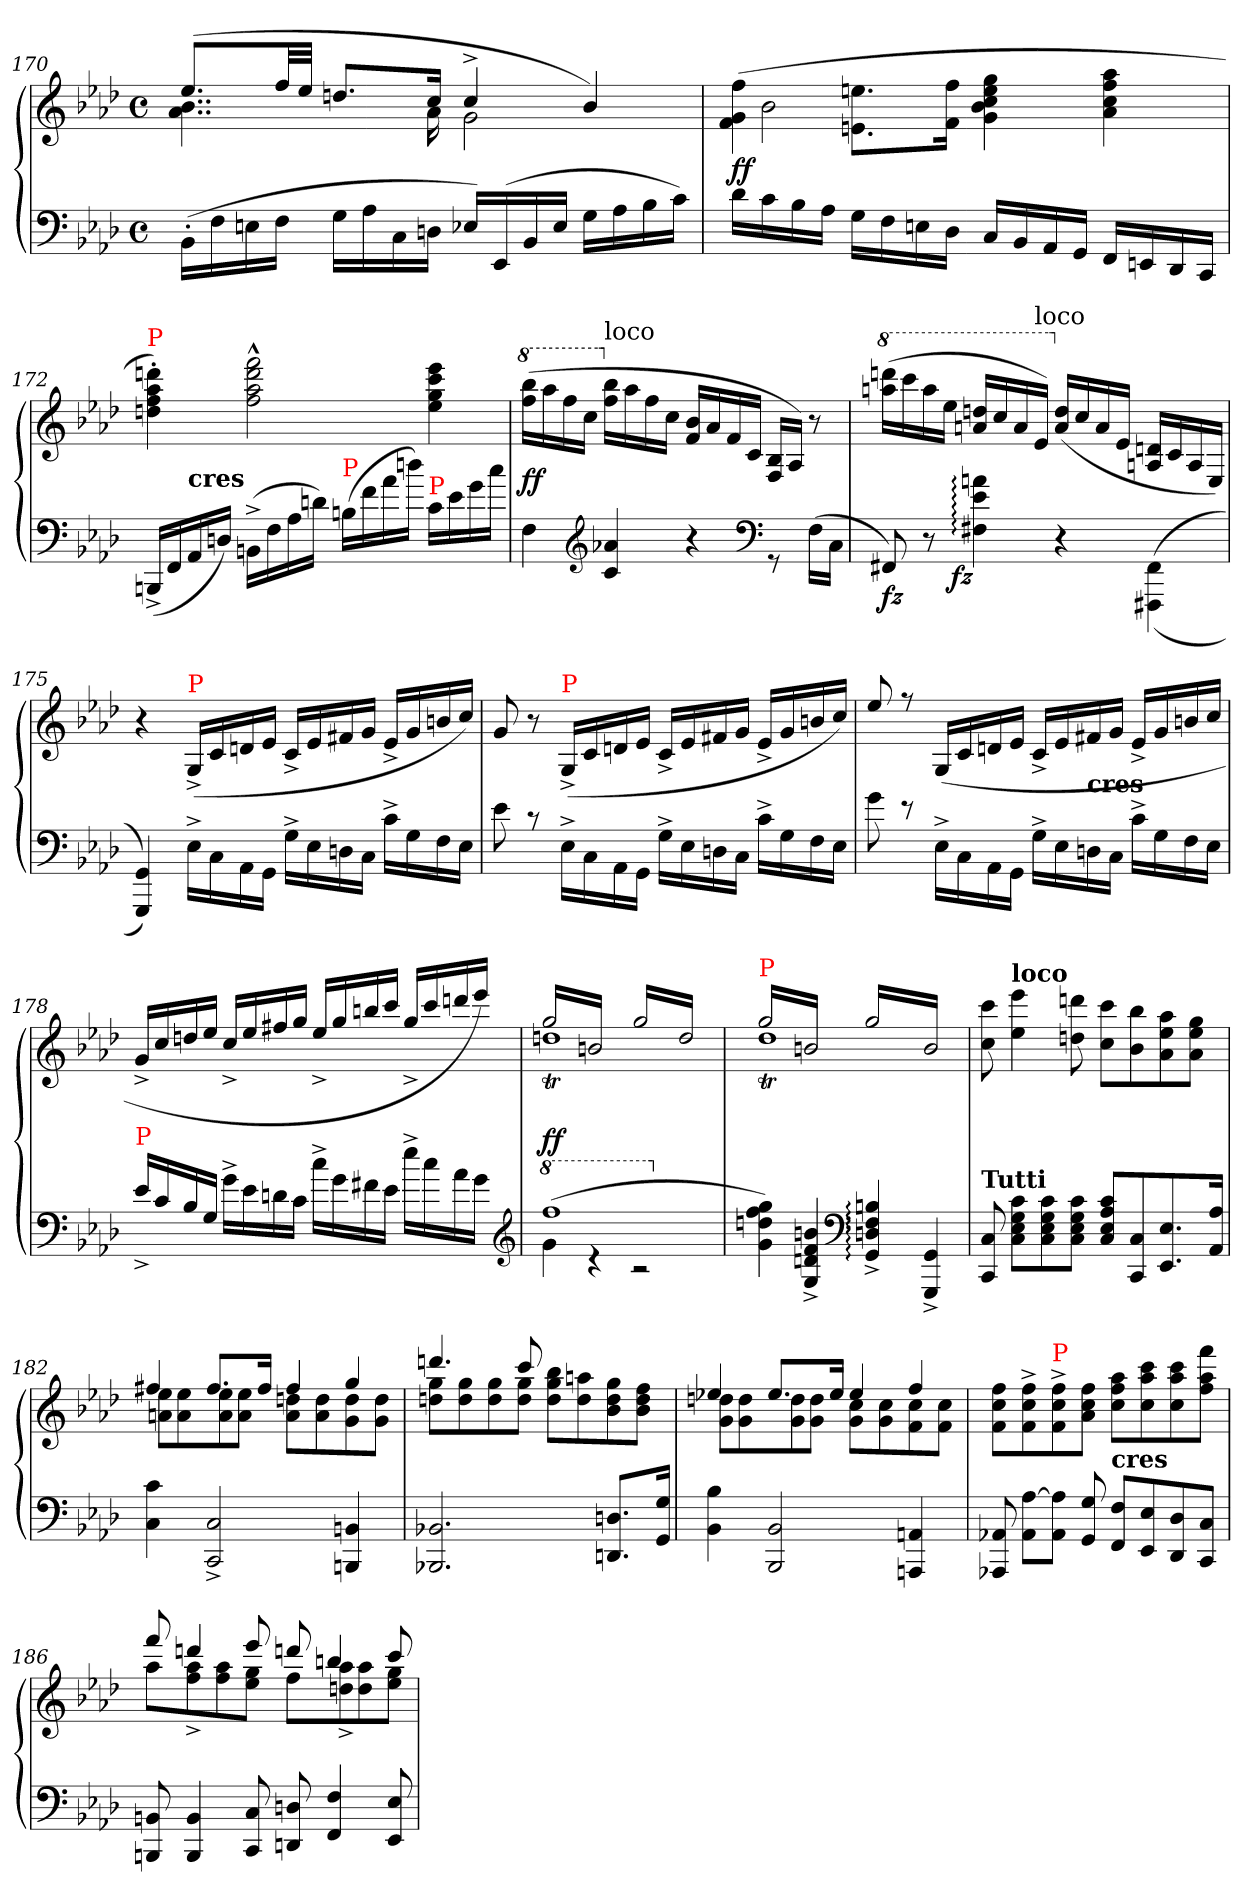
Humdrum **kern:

**kern	**kern	**dynam
*part1	*part1	*part1
*staff2	*staff1	*staff1/2
*clefF4	*clefG2	*
*k[b-e-a-d-]	*k[b-e-a-d-]	*
*f:	*f:	*
*M4/4	*M4/4	*
*met(c)	*met(c)	*
=170	=170	=170
*	*^	*
(>16BB-'>LL	(>8.ee-L	4..b- 4..a-	.
16F	.	.	.
16En	.	.	.
16FJJ	32ffLL	.	.
.	32ee-JJJ	.	.
16GLL	8.ddnL	.	.
16A-	.	.	.
16C	.	.	.
16DnJJ	16ccJk	16a-	.
16E-XLL)	4cc^>	2g	.
(>16EE-	.	.	.
16BB-	.	.	.
16E-JJ	.	.	.
16GLL	4b-)	.	.
16A-	.	.	.
16B-	.	.	.
16cJJ)	.	.	.
=171	=171	=171	=171
16d-LL	(>4ff\ 4g\ 4f\	16ryy	f f
16c	.	2b-	.
16B-	.	.	.
16A-JJ	.	.	.
16GLL	8.een\ 8.en\L	.	.
16F	.	.	.
16En	.	.	.
16D-JJ	16ff\ 16f\Jk	.	.
16CLL	4gg\ 4ee\ 4cc\ 4b-\ 4g\	.	.
16BB-	.	4ryy	.
16AA-	.	.	.
16GGJJ	.	.	.
16FFLL	4aa- 4ff 4cc 4a-	.	.
16EE	.	8.ryy	.
16DD-	.	.	.
16CCJJ	.	.	.
=172	=172	=172	=172
!	!LO:TX:a:color=red:t=P	!	!
(<16BBBn^>LL	4dddn'> 4aa-'> 4ff'> 4ddn'>)	8ryy	.
16FF	.	.	.
!	!	!LO:TX:c:B:t=cres	!
16AA-	.	2..ryy	.
16DnJJ)	.	.	.
(>16BBn^<LL	2fff^^> 2ddd^^> 2aa-^^> 2ff^^>	.	.
16F	.	.	.
16A-	.	.	.
16dnJJ)	.	.	.
!LO:TX:a:color=red:t=P	!	!	!
(>16BnLL	.	.	.
16f\	.	.	.
16a-\	.	.	.
16ddn\JJ)	.	.	.
!LO:TX:a:color=red:t=P	!	!	!
16c\LL	4eee-\ 4ccc\ 4gg\ 4ee-\	.	.
16e-\	.	.	.
16g\	.	.	.
16cc\JJ	.	.	.
*	*v	*v	*
=173	=173	=173
*	*8va	*
4F	(>16bbb- 16fffLL	ff
.	16aaa-	.
.	16fff	.
.	16cccJJ	.
*clefG2	*	*
*	*X8va	*
!	!LO:TX:a:t=loco	!
4a-X 4c	16bb- 16ffLL	.
.	16aa-	.
.	16ff	.
.	16ccJJ	.
4r	16b- 16fLL	.
.	16a-	.
.	16f	.
.	16cJJ	.
*clefF4	*	*
8rGG	16B-/ 16F/LL	.
.	16A-/JJ)	.
(>16FLL	8r	.
16CJJ	.	.
=174	=174	=174
*	*8va	*
!	!	!LO:DY:b=2
8FF#X)	(>16ddddn 16aaanLL	fz
.	16cccc	.
8r	16aaa	.
.	16eee-JJ	.
!	!	!LO:DY:b=2:rj
4an: 4e-: 4F#X:	16ddd 16aaLL	fz
.	16ccc	.
.	16aa	.
!	!LO:TX:a:t=loco	!
.	16ee-JJ)	.
*	*X8va	*
4r	(>16dd 16aLL	.
.	16cc	.
.	16a	.
.	16e-JJ	.
(<(>4FF#\ 4FFF#\	16dn/ 16An/LL	.
.	16c/	.
.	16A/	.
.	16E-/JJ)	.
=175	=175	=175
4GG 4GGG))	4r	.
!	!LO:TX:a:color=red:t=P	!
16E-^<\LL	(>16G^>/LL	.
16C	16c	.
16AA-	16dn	.
16GGJJ	16e-JJ	.
16G^<LL	16c^>LL	.
16E-	16e-	.
16Dn	16f#X	.
16CJJ	16gJJ	.
16c^<LL	16e-^>LL	.
16G	16g	.
16F	16bn	.
16E-JJ	16ccJJ)	.
=176	=176	=176
8e-\	8g/	.
8rc	8r	.
!	!LO:TX:a:color=red:t=P	!
16E-^<\LL	(>16G^>/LL	.
16C	16c	.
16AA-	16dn	.
16GGJJ	16e-JJ	.
16G^<LL	16c^>LL	.
16E-	16e-	.
16Dn	16f#X	.
16CJJ	16gJJ	.
16c^<LL	16e-^>LL	.
16G	16g	.
16F	16bn	.
16E-JJ	16ccJJ)	.
=177	=177	=177
8g\	8ee-/	.
8re	8rff	.
16E-^<\LL	(>16G/LL	.
16C	16c	.
16AA-	16dn	.
16GGJJ	16e-JJ	.
16G^<LL	16c^>LL	.
16E-	16e-	.
!	!LO:TX:c:B:t=cres	!
16Dn	16f#X	.
16CJJ	16gJJ	.
16c^<LL	16e-^>LL	.
16G	16g	.
16F	16bn	.
16E-JJ	16ccJJ	.
=178	=178	=178
!LO:TX:a:color=red:t=P	!	!
16e-^<\LL	16g^>/LL	.
16c/	16cc/	.
16B-/	16ddn/	.
16G/JJ	16ee-/JJ	.
16g^<\LL	16cc^>/LL	.
16e-\	16ee-/	.
16dn\	16ff#X/	.
16c\JJ	16gg/JJ	.
16cc^<\LL	16ee-^>/LL	.
16g\	16gg/	.
16f#	16bbn	.
16e-\JJ	16ccc/JJ	.
16ee-^<\LL	16gg^>/LL	.
16cc\	16ccc/	.
16a-\	16dddn/	.
16g\JJ	16eee-/JJ)	.
*clefG2	*	*
=179	=179	=179
*8va	*	*
*^	*^	*
!	!	!LO:TX:a:color=red:t=P	!	!
*	*	*tremolo	*	*
(>1fff	4gg	16ggLL	1ddnt	ff
.	.	16bb	.	.
.	.	16gg	.	.
.	.	16bb	.	.
*	*	*8va	*	*
.	4rcc	16gg	.	.
.	.	16bb	.	.
.	.	16gg	.	.
.	.	16bbJJ	.	.
.	2rcc	16gggLL	.	.
.	.	16ddd	.	.
.	.	16ggg	.	.
.	.	16ddd	.	.
.	.	16ggg	.	.
.	.	16ddd	.	.
.	.	16ggg	.	.
.	.	16dddJJ	.	.
*v	*v	*	*	*
=180	=180	=180	=180
*X8va	*	*	*
!	!LO:TX:a:color=red:t=P	!	!
4gg 4ff 4ddn 4g)	16gggLL	1ddd-T<	.
.	16bb	.	.
.	16ggg	.	.
.	16bb	.	.
4bn^> 4f^> 4dn^> 4G^>	16ggg	.	.
.	16bb	.	.
.	16ggg	.	.
.	16bbJJ	.	.
*clefF4	*	*	*
4B:^>/ 4F:^>/ 4Dn:^>/ 4GG:^>/	16gggLL	.	.
.	16bb	.	.
.	16ggg	.	.
.	16bb	.	.
4GG^> 4GGG^>	16ggg	.	.
.	16bb	.	.
.	16ggg	.	.
.	16bbJJ	.	.
*	*Xtremolo	*	*
*	*v	*v	*
=181	=181	=181
!LO:TX:a:B:t=Tutti	!	!
8C 8CC	8cccc 8ccc	.
.	.	.
*	*X8va	*
!	!LO:TX:a:B:t=loco	!
8c!\ 8G!\ 8E-!\ 8C!\L	4eee-! 4ee-!	.
.	.	.
8c!\ 8G!\ 8E-!\ 8C!\	.	.
8c!\ 8G!\ 8E-!\ 8C!\J	8dddn! 8ddn!	.
8c! 8A-! 8E-! 8C!L	8ccc!\ 8cc!\L	.
8C! 8CC!	8bb-!\ 8b-!\	.
8.E-! 8.EE-!	8aa-!\ 8ee-!\ 8a-!\	.
.	8gg!\ 8ee-!\ 8a-!\J	.
16A-! 16AA-!Jk	.	.
=182	=182	=182
*	*^	*
4c! 4C!	4ff#X!	8ee-!\ 8an!\L	.
.	.	8ee-!\ 8a!\	.
2C!^> 2CC!^>	8.ff#!L	8ee-!\ 8a!\	.
.	.	8ee-!\ 8a!\J	.
.	16ff#!Jk	.	.
.	4ff#!	8ddn!\ 8a!\L	.
.	.	8dd!\ 8a!\	.
4BBn! 4BBBn!	4gg!	8dd!\ 8g!\	.
.	.	8dd!\ 8g!\J	.
=183	=183	=183	=183
2.BB-X! 2.BBB-X!	4.dddn!	8gg!\ 8ddn!\L	.
.	.	8gg!\ 8dd!\	.
.	.	8gg!\ 8dd!\	.
.	8ccc!	8gg!\ 8dd!\J	.
.	2ryy	8bb-!\ 8gg!\ 8dd!\L	.
.	.	8aan!\ 8dd!\	.
8.Dn! 8.DDn!L	.	8gg!\ 8dd!\ 8b-!\	.
.	.	8ff!\ 8dd!\ 8b-!\J	.
16G! 16GG!Jk	.	.	.
=184	=184	=184	=184
4B-! 4BB-!	4ee-X!	8ddn!\ 8g!\L	.
.	.	8dd!\ 8g!\	.
2BB-! 2BBB-!	8.ee-!L	8dd!\ 8g!\	.
.	.	8dd!\ 8g!\J	.
.	16ee-!Jk	.	.
.	4ee-!	8cc!\ 8g!\L	.
.	.	8cc!\ 8g!\	.
4AAn! 4AAAn!	4ff!	8cc!\ 8f!\	.
.	.	8cc!\ 8f!\J	.
*	*v	*v	*
=185	=185	=185
8AA-X! 8AAA-X!	8ff!\ 8cc!\ 8f!\L	.
[8A-!\ 8AA-!\L	8ff!^<\ 8cc!^<\ 8f!^<\	.
!	!LO:TX:a:color=red:t=P	!
8A-!]\ 8AA-!\J	8ff!^<\ 8cc!^<\ 8f!^<\	.
8G! 8GG!	8ff!\ 8cc!\ 8a-!\J	.
!	!LO:TX:c:B:t=cres	!
8F! 8FF!L	8aa-!\ 8ff!\ 8cc!\L	.
8E-! 8EE-!	8ccc!\ 8aa-!\ 8cc!\	.
8D-! 8DD-!	8ccc!\ 8aa-!\ 8cc!\	.
8C! 8CC!J	8fff!\ 8aa-!\ 8ff!\J	.
=186	=186	=186
*	*^	*
8BBn! 8BBBn!	8fff!	8aa-!\L	.
4BB! 4BBB!	4dddn!	8aa-!^<\ 8ff!^<\	.
.	.	8aa-!\ 8ff!\	.
8C! 8CC!	8eee-!	8gg!\ 8ee-!\J	.
8Dn! 8DDn!	8dddn!	8ff!\L	.
4F! 4FF!	4bbn!	8aa-!^<\ 8ddn!^<\	.
.	.	8aa-!\ 8dd!\	.
8E-! 8EE-!	8ccc!	8gg!\ 8ee-!\J	.
*	*v	*v	*
=	=	=
*-	*-	*-
